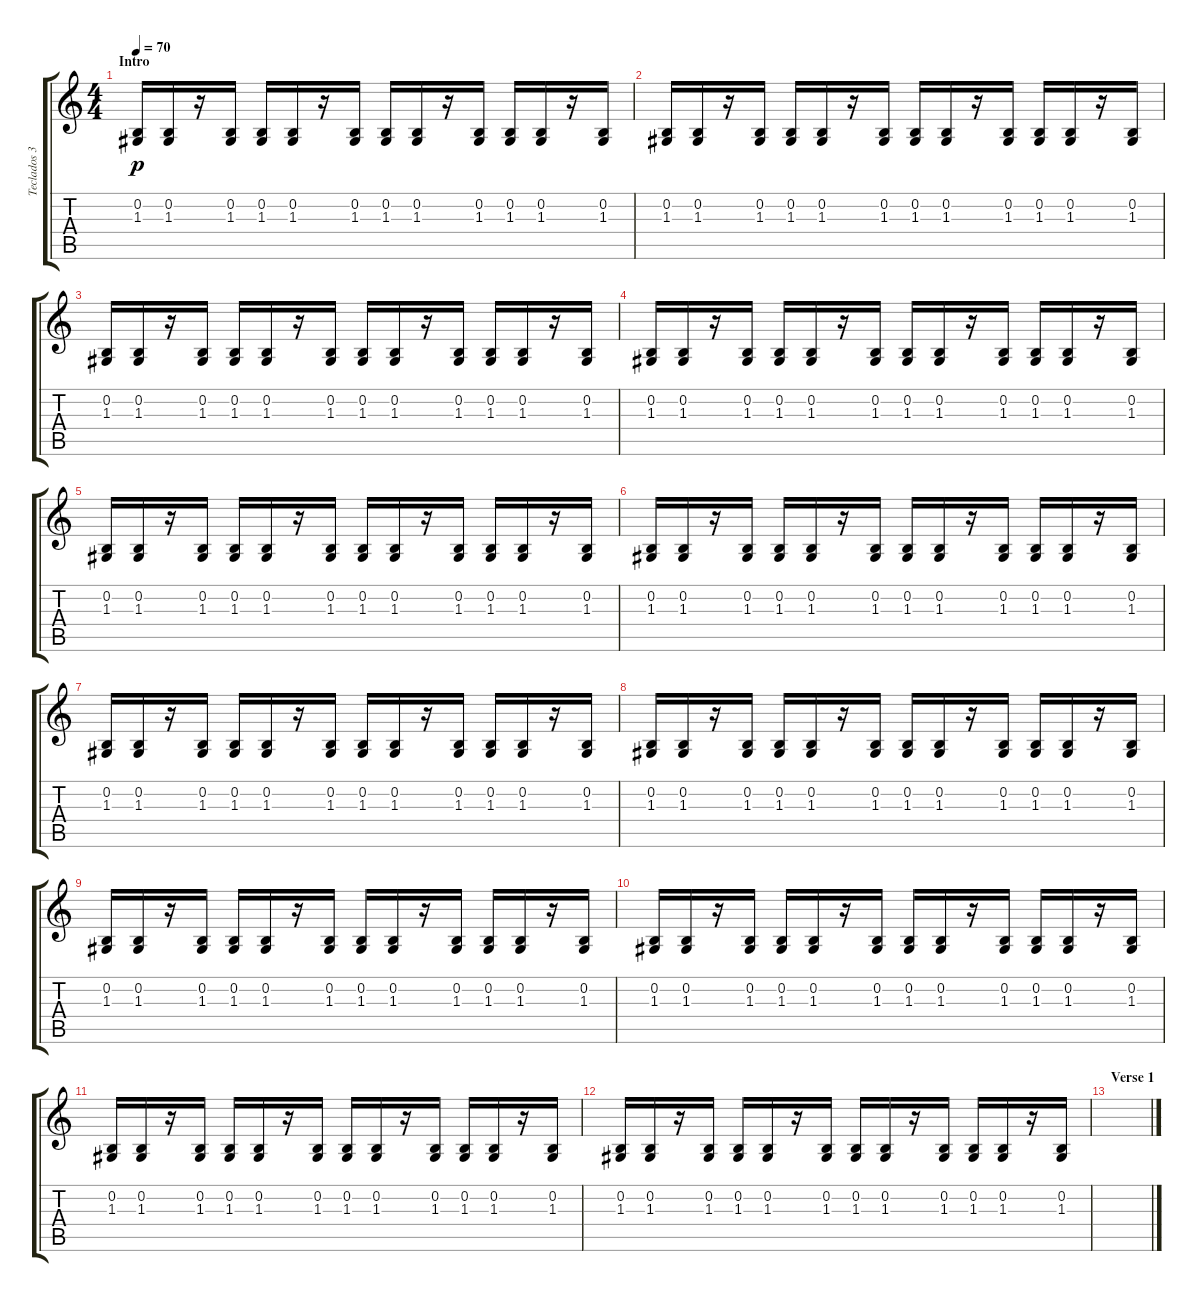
\track ("Teclados 3" "Teclados 3") {instrument fx8scifi}
\staff {score tabs}
\tuning (E4 B3 G3 D3 A2 E2) {hide}
\ts (4 4)
\section ("" "Intro")
\tempo 70
\clef g2
\ks c
(0.2 1.3).16{dy p instrument fx8scifi} (0.2 1.3).16 r.16 (0.2 1.3).16 (0.2 1.3).16 (0.2 1.3).16 r.16 (0.2 1.3).16 (0.2 1.3).16 (0.2 1.3).16 r.16 (0.2 1.3).16 (0.2 1.3).16 (0.2 1.3).16 r.16 (0.2 1.3).16 |
(0.2 1.3).16 (0.2 1.3).16 r.16 (0.2 1.3).16 (0.2 1.3).16 (0.2 1.3).16 r.16 (0.2 1.3).16 (0.2 1.3).16 (0.2 1.3).16 r.16 (0.2 1.3).16 (0.2 1.3).16 (0.2 1.3).16 r.16 (0.2 1.3).16 |
(0.2 1.3).16 (0.2 1.3).16 r.16 (0.2 1.3).16 (0.2 1.3).16 (0.2 1.3).16 r.16 (0.2 1.3).16 (0.2 1.3).16 (0.2 1.3).16 r.16 (0.2 1.3).16 (0.2 1.3).16 (0.2 1.3).16 r.16 (0.2 1.3).16 |
(0.2 1.3).16 (0.2 1.3).16 r.16 (0.2 1.3).16 (0.2 1.3).16 (0.2 1.3).16 r.16 (0.2 1.3).16 (0.2 1.3).16 (0.2 1.3).16 r.16 (0.2 1.3).16 (0.2 1.3).16 (0.2 1.3).16 r.16 (0.2 1.3).16 |
(0.2 1.3).16 (0.2 1.3).16 r.16 (0.2 1.3).16 (0.2 1.3).16 (0.2 1.3).16 r.16 (0.2 1.3).16 (0.2 1.3).16 (0.2 1.3).16 r.16 (0.2 1.3).16 (0.2 1.3).16 (0.2 1.3).16 r.16 (0.2 1.3).16 |
(0.2 1.3).16 (0.2 1.3).16 r.16 (0.2 1.3).16 (0.2 1.3).16 (0.2 1.3).16 r.16 (0.2 1.3).16 (0.2 1.3).16 (0.2 1.3).16 r.16 (0.2 1.3).16 (0.2 1.3).16 (0.2 1.3).16 r.16 (0.2 1.3).16 |
(0.2 1.3).16 (0.2 1.3).16 r.16 (0.2 1.3).16 (0.2 1.3).16 (0.2 1.3).16 r.16 (0.2 1.3).16 (0.2 1.3).16 (0.2 1.3).16 r.16 (0.2 1.3).16 (0.2 1.3).16 (0.2 1.3).16 r.16 (0.2 1.3).16 |
(0.2 1.3).16 (0.2 1.3).16 r.16 (0.2 1.3).16 (0.2 1.3).16 (0.2 1.3).16 r.16 (0.2 1.3).16 (0.2 1.3).16 (0.2 1.3).16 r.16 (0.2 1.3).16 (0.2 1.3).16 (0.2 1.3).16 r.16 (0.2 1.3).16 |
(0.2 1.3).16 (0.2 1.3).16 r.16 (0.2 1.3).16 (0.2 1.3).16 (0.2 1.3).16 r.16 (0.2 1.3).16 (0.2 1.3).16 (0.2 1.3).16 r.16 (0.2 1.3).16 (0.2 1.3).16 (0.2 1.3).16 r.16 (0.2 1.3).16 |
(0.2 1.3).16 (0.2 1.3).16 r.16 (0.2 1.3).16 (0.2 1.3).16 (0.2 1.3).16 r.16 (0.2 1.3).16 (0.2 1.3).16 (0.2 1.3).16 r.16 (0.2 1.3).16 (0.2 1.3).16 (0.2 1.3).16 r.16 (0.2 1.3).16 |
(0.2 1.3).16 (0.2 1.3).16 r.16 (0.2 1.3).16 (0.2 1.3).16 (0.2 1.3).16 r.16 (0.2 1.3).16 (0.2 1.3).16 (0.2 1.3).16 r.16 (0.2 1.3).16 (0.2 1.3).16 (0.2 1.3).16 r.16 (0.2 1.3).16 |
(0.2 1.3).16 (0.2 1.3).16 r.16 (0.2 1.3).16 (0.2 1.3).16 (0.2 1.3).16 r.16 (0.2 1.3).16 (0.2 1.3).16 (0.2 1.3).16 r.16 (0.2 1.3).16 (0.2 1.3).16 (0.2 1.3).16 r.16 (0.2 1.3).16 |
\section ("" "Verse 1")
